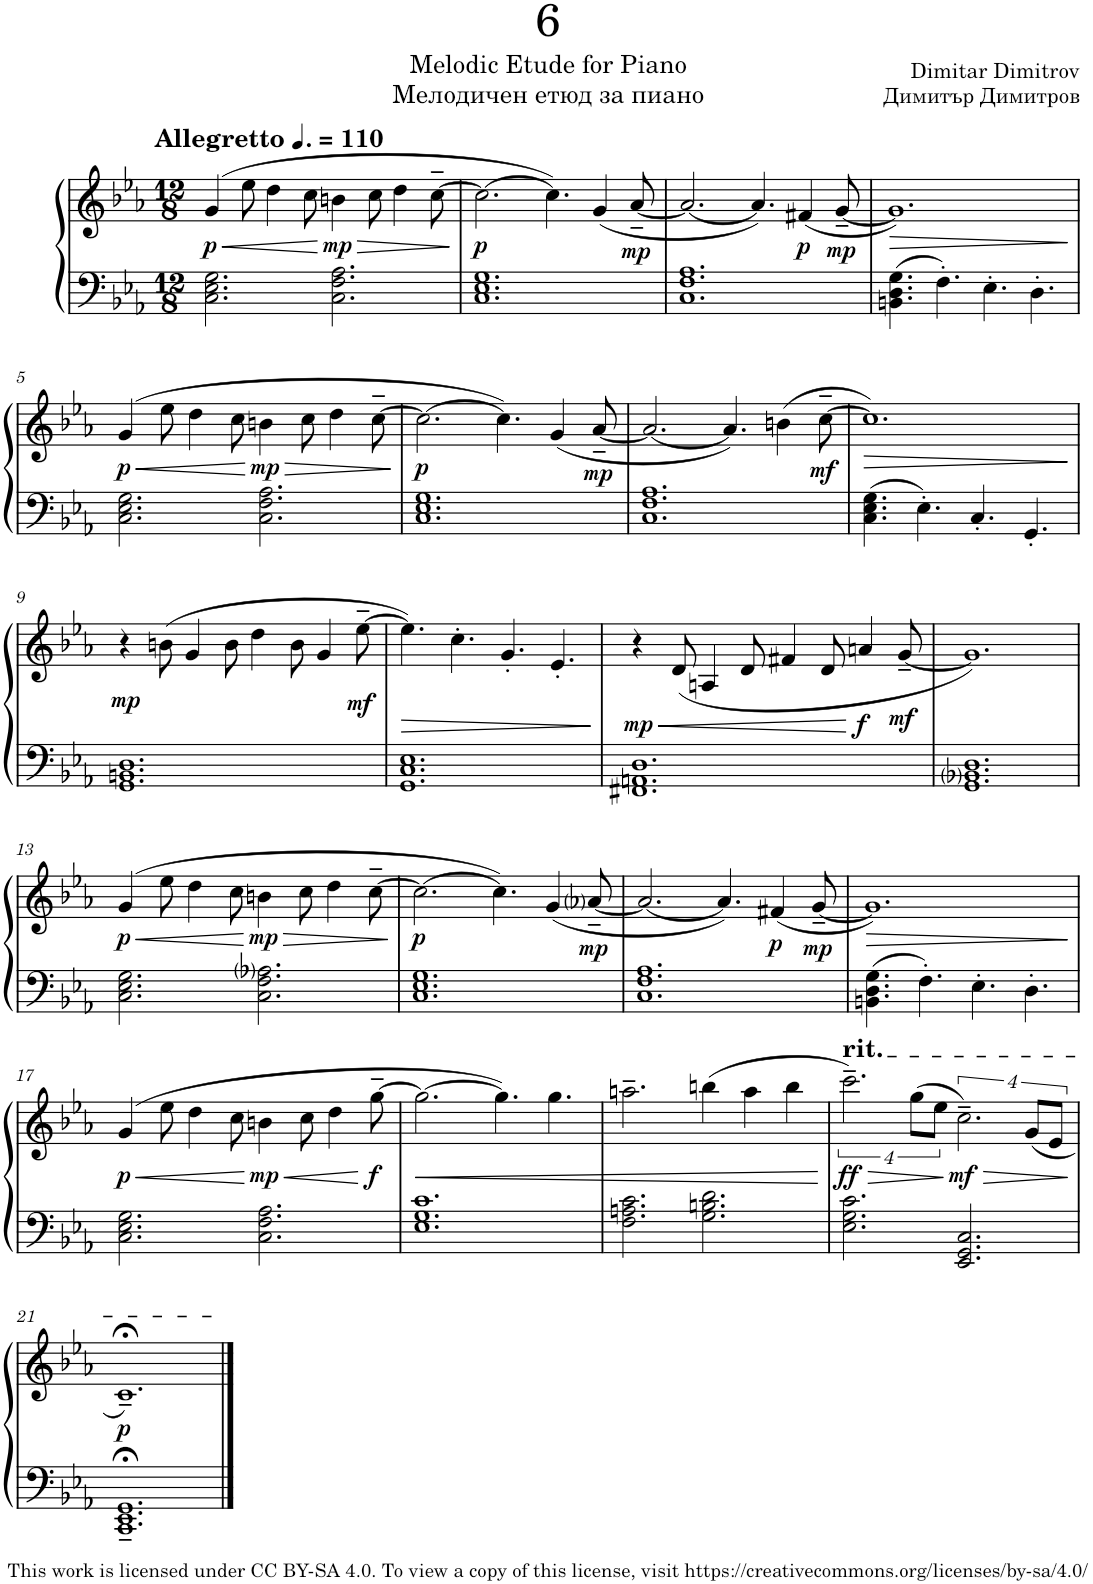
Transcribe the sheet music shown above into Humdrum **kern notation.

**kern	**kern	**dynam
*part1	*part1	*part1
*staff2	*staff1	*staff1/2
*I"Piano	*	*
*I'Pno.	*	*
*clefF4	*clefG2	*
*k[b-e-a-]	*k[b-e-a-]	*
*M12/8	*M12/8	*
*MM165	*MM165	*
=1	=1	=1
!	!LO:TX:a:B:t=Allegretto	!
!	!	!LO:HP:b
!	!	!LO:DY:n=1:b
2.C\ 2.E-\ 2.G\	(4g/	< p
.	8ee-\	.
.	4dd\	.
.	8cc\	.
!	!	!LO:HP:n=1:b
!	!	!LO:DY:n=2:b
2.C\ 2.F\ 2.A-\	4bn\	[ > mp
.	8cc\	.
.	4dd\	.
.	[8cc~\	.
.	.	]
=2	=2	=2
!	!	!LO:DY:b
1.C 1.E- 1.G	2.cc\_	p
.	4.cc\])	.
.	(4g/	.
!	!	!LO:DY:b
.	[8a-~/	mp
=3	=3	=3
1.C 1.F 1.A-	2.a-/_	.
.	4.a-/])	.
!	!	!LO:DY:b
.	(4f#X/	p
!	!	!LO:DY:b
.	[8g~/	mp
=4	=4	=4
!	!	!LO:HP:b
4.BBn\ 4.D\ 4.G\	1.g])	>
4.F'\	.	.
4.E-'\	.	.
4.D'\	.	.
.	.	]
!!LO:LB:g=z
=5	=5	=5
!	!	!LO:HP:b
!	!	!LO:DY:n=1:b
2.C\ 2.E-\ 2.G\	(4g/	< p
.	8ee-\	.
.	4dd\	.
.	8cc\	.
!	!	!LO:HP:n=1:b
!	!	!LO:DY:n=2:b
2.C\ 2.F\ 2.A-\	4bn\	[ > mp
.	8cc\	.
.	4dd\	.
.	[8cc~\	.
.	.	]
=6	=6	=6
!	!	!LO:DY:b
1.C 1.E- 1.G	2.cc\_	p
.	4.cc\])	.
.	(4g/	.
!	!	!LO:DY:b
.	[8a-~/	mp
=7	=7	=7
1.C 1.F 1.A-	2.a-/_	.
.	4.a-/])	.
.	(4bn\	.
!	!	!LO:DY:b
.	[8cc~\	mf
=8	=8	=8
!	!	!LO:HP:b
4.C\ 4.E-\ 4.G\	1.cc])	>
4.E-'\	.	.
4.C'/	.	.
4.GG'/	.	.
.	.	]
!!LO:LB:g=z
=9	=9	=9
!	!	!LO:DY:b
1.GG 1.BBn 1.D	4r	mp
.	(8bn\	.
.	4g/	.
.	8b\	.
.	4dd\	.
.	8b\	.
.	4g/	.
!	!	!LO:DY:b
.	[8ee-~\	mf
=10	=10	=10
!	!	!LO:HP:b
1.GG 1.C 1.E-	4.ee-\])	>
.	4.cc'\	.
.	4.g'/	.
.	4.e-'/	.
.	.	]
=11	=11	=11
!	!	!LO:HP:b
!	!	!LO:DY:n=1:b
1.FF#X 1.AAn 1.D	4r	< mp
.	(8d/	.
.	4An/	.
.	8d/	.
.	4f#X/	.
.	8d/	.
!	!	!LO:DY:n=2:b
.	4an/	[ f
!	!	!LO:DY:n=3:b
.	[8g~/	mf
=12	=12	=12
1.GG 1.BB-i 1.D	1.g])	.
!!LO:LB:g=z
=13	=13	=13
!	!	!LO:HP:b
!	!	!LO:DY:n=1:b
2.C\ 2.E-\ 2.G\	(4g/	< p
.	8ee-\	.
.	4dd\	.
.	8cc\	.
!	!	!LO:HP:n=1:b
!	!	!LO:DY:n=2:b
2.C\ 2.F\ 2.A-i\	4bn\	[ > mp
.	8cc\	.
.	4dd\	.
.	[8cc~\	.
.	.	]
=14	=14	=14
!	!	!LO:DY:b
1.C 1.E- 1.G	2.cc\_	p
.	4.cc\])	.
.	(4g/	.
!	!	!LO:DY:b
.	[8a-i~/	mp
=15	=15	=15
1.C 1.F 1.A-	2.a-/_	.
.	4.a-/])	.
!	!	!LO:DY:b
.	(4f#X/	p
!	!	!LO:DY:b
.	[8g~/	mp
=16	=16	=16
!	!	!LO:HP:b
4.BBn\ 4.D\ 4.G\	1.g])	>
4.F'\	.	.
4.E-'\	.	.
4.D'\	.	.
.	.	]
!!LO:LB:g=z
=17	=17	=17
!	!	!LO:HP:b
!	!	!LO:DY:n=1:b
2.C\ 2.E-\ 2.G\	(4g/	< p
.	8ee-\	.
.	4dd\	.
.	8cc\	.
!	!	!LO:HP:n=1:b
!	!	!LO:DY:n=2:b
2.C\ 2.F\ 2.A-\	4bn\	[ < mp
.	8cc\	.
.	4dd\	.
!	!	!LO:DY:n=3:b
.	[8gg~\	[ f
=18	=18	=18
!	!	!LO:HP:b
1.E- 1.G 1.c	2.gg\_	<
.	4.gg\])	.
.	4.gg\	.
=19	=19	=19
2.F\ 2.An\ 2.c\	2.aan~\	.
2.G\ 2.Bn\ 2.d\	(4bbn\	.
.	4aa\	.
.	4bb\	.
.	.	[
=20	=20	=20
!	!LO:TX:a:t=rit.	!
!	!	!LO:HP:b
!	!	!LO:DY:n=1:b
2.E-\ 2.G\ 2.c\	8%3.ccc~\)	> ff
.	(32%3gg\L	.
.	32%3ee-\J	.
!	!	!LO:HP:n=1:b
!	!	!LO:DY:n=2:b
2.EE-/ 2.GG/ 2.C/	8%3.cc~\)	] > mf
.	(32%3g/L	.
.	32%3e-/J	.
.	.	]
!!LO:LB:g=z
=21	=21	=21
!	!	!LO:DY:b
1.CC;<~ 1.EE-;<~ 1.GG;<~	1.c;<~)	p
==	==	==
*-	*-	*-
